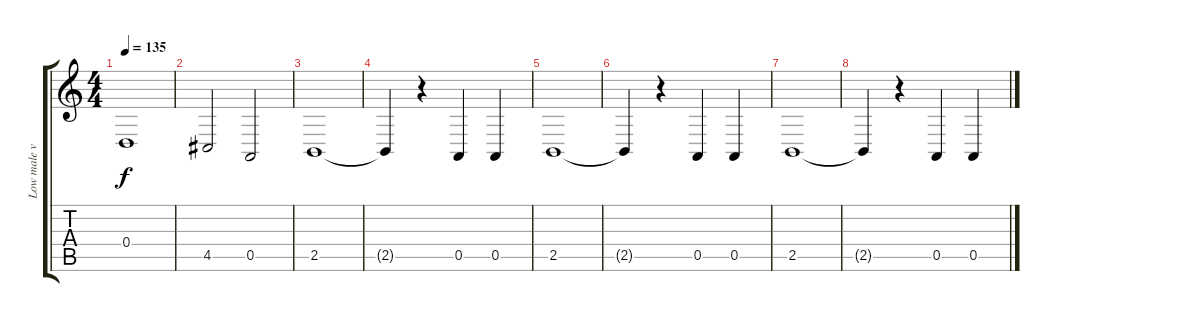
\track ("Low male voice" "Low male v") {instrument stringensemble1}
\staff {score tabs}
\tuning (E4 B3 G3 D3 A2 E2) {hide}
\ts (4 4)
\tempo 135
\clef g2
\ks c
0.4.1{dy f} |
4.5.2 0.5.2 |
2.5.1 |
2.5{t}.4 r.4 0.5.4 0.5.4 |
2.5.1 |
2.5{t}.4 r.4 0.5.4 0.5.4 |
2.5.1 |
2.5{t}.4 r.4 0.5.4 0.5.4
